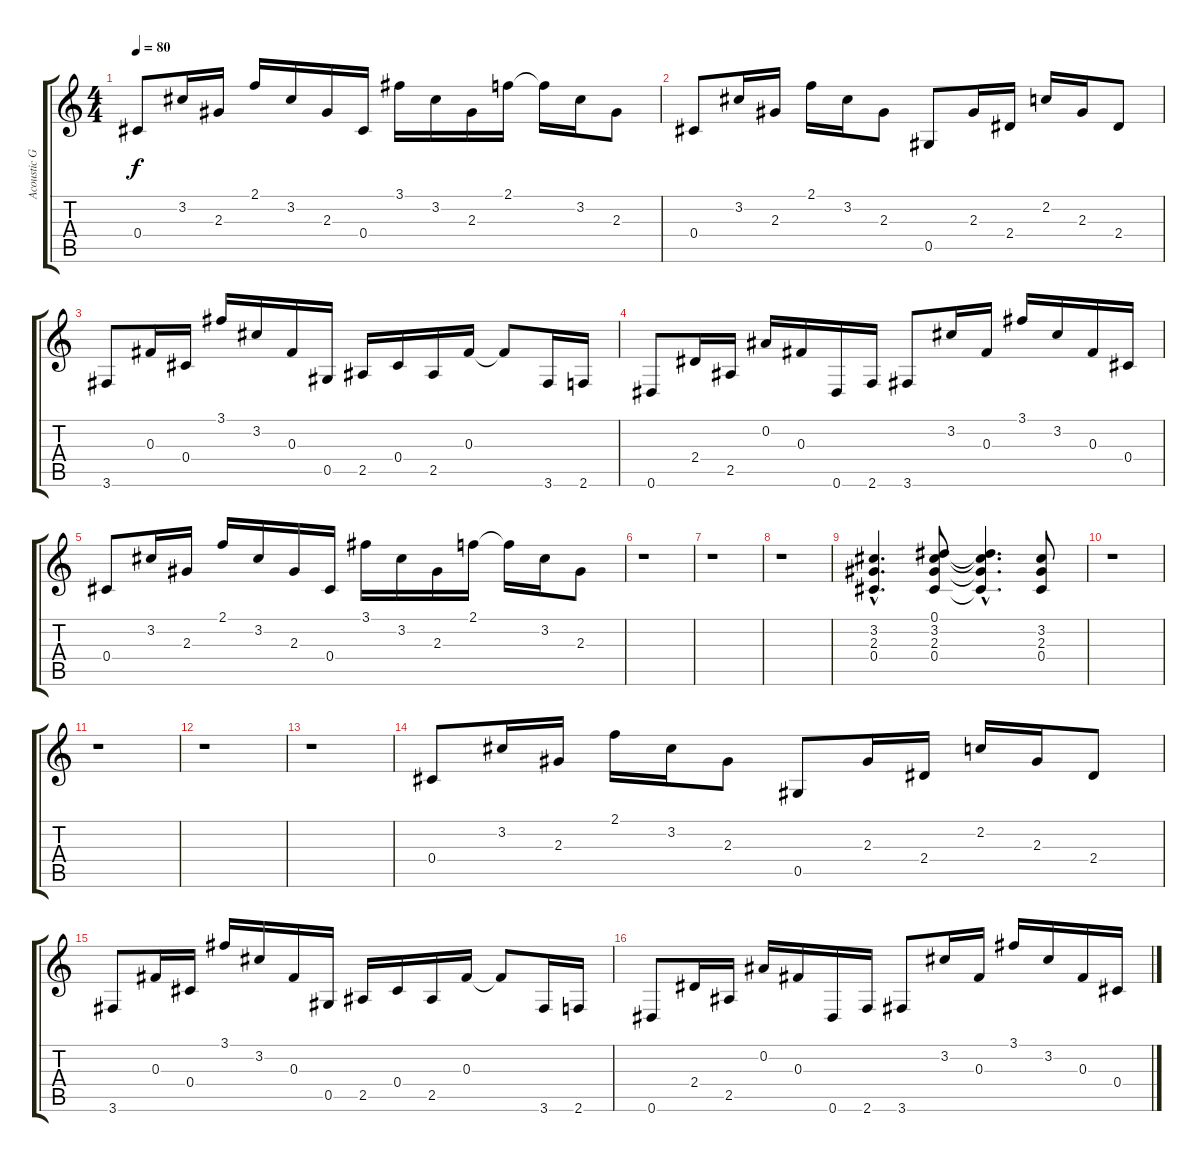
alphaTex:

\track ("Acoustic Guitar" "Acoustic G") {instrument acousticguitarnylon}
\staff {score tabs}
\tuning (Eb4 Bb3 Gb3 Db3 Ab2 Eb2) {hide}
\ts (4 4)
\tempo 80
\clef g2
\ks c
0.4.8{dy f} 3.2.16 2.3.16 2.1.16 3.2.16 2.3.16 0.4.16 3.1.16 3.2.16 2.3.16 2.1.16 2.1{t}.16 3.2.16 2.3.8 |
0.4.8 3.2.16 2.3.16 2.1.16 3.2.16 2.3.8 0.5.8 2.3.16 2.4.16 2.2.16 2.3.16 2.4.8 |
3.6.8 0.3.16 0.4.16 3.1.16 3.2.16 0.3.16 0.5.16 2.5.16 0.4.16 2.5.16 0.3.16 0.3{t}.8 3.6.16 2.6.16 |
0.6.8 2.4.16 2.5.16 0.2.16 0.3.16 0.6.16 2.6.16 3.6.8 3.2.16 0.3.16 3.1.16 3.2.16 0.3.16 0.4.16 |
0.4.8 3.2.16 2.3.16 2.1.16 3.2.16 2.3.16 0.4.16 3.1.16 3.2.16 2.3.16 2.1.16 2.1{t}.16 3.2.16 2.3.8 |
r.1 |
r.1 |
r.1 |
(3.2{hac} 2.3{hac} 0.4{hac}).4{d} (0.1 3.2 2.3 0.4).8 (0.1{hac t} 3.2{hac t} 2.3{hac t} 0.4{hac t}).4{d} (3.2 2.3 0.4).8 |
r.1 |
r.1 |
r.1 |
r.1 |
0.4.8 3.2.16 2.3.16 2.1.16 3.2.16 2.3.8 0.5.8 2.3.16 2.4.16 2.2.16 2.3.16 2.4.8 |
3.6.8 0.3.16 0.4.16 3.1.16 3.2.16 0.3.16 0.5.16 2.5.16 0.4.16 2.5.16 0.3.16 0.3{t}.8 3.6.16 2.6.16 |
0.6.8 2.4.16 2.5.16 0.2.16 0.3.16 0.6.16 2.6.16 3.6.8 3.2.16 0.3.16 3.1.16 3.2.16 0.3.16 0.4.16
